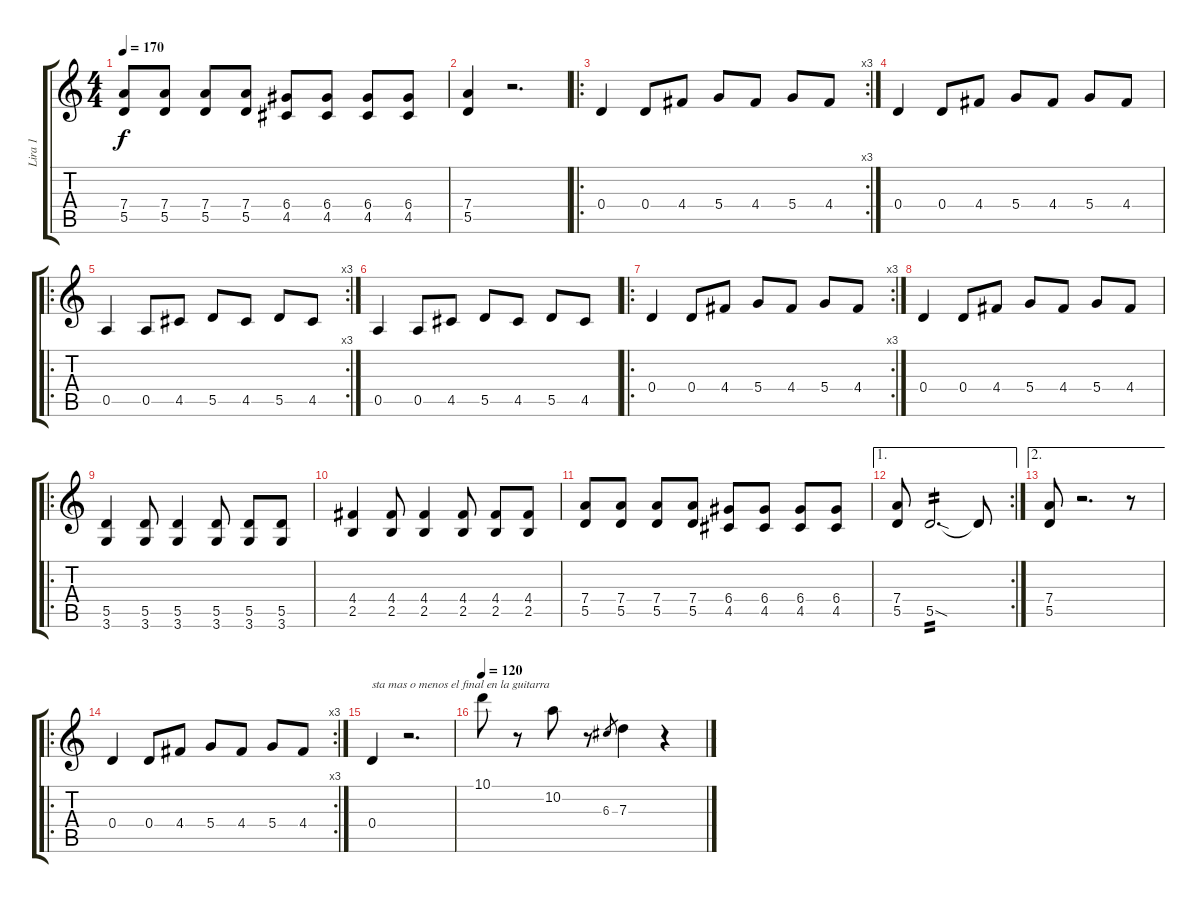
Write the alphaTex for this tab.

\track ("Lira 1" "Lira 1") {instrument overdrivenguitar}
\staff {score tabs}
\tuning (E4 B3 G3 D3 A2 E2) {hide}
\ts (4 4)
\tempo 170
\clef g2
\ks c
(7.4 5.5).8{dy f} (7.4 5.5).8 (7.4 5.5).8 (7.4 5.5).8 (6.4 4.5).8 (6.4 4.5).8 (6.4 4.5).8 (6.4 4.5).8 |
(7.4 5.5).4 r.2{d} |
\ro
\rc 3
0.4.4 0.4.8 4.4.8 5.4.8 4.4.8 5.4.8 4.4.8 |
0.4.4 0.4.8 4.4.8 5.4.8 4.4.8 5.4.8 4.4.8 |
\ro
\rc 3
0.5.4 0.5.8 4.5.8 5.5.8 4.5.8 5.5.8 4.5.8 |
0.5.4 0.5.8 4.5.8 5.5.8 4.5.8 5.5.8 4.5.8 |
\ro
\rc 3
0.4.4 0.4.8 4.4.8 5.4.8 4.4.8 5.4.8 4.4.8 |
0.4.4 0.4.8 4.4.8 5.4.8 4.4.8 5.4.8 4.4.8 |
\ro
(5.5 3.6).4 (5.5 3.6).8 (5.5 3.6).4 (5.5 3.6).8 (5.5 3.6).8 (5.5 3.6).8 |
(4.4 2.5).4 (4.4 2.5).8 (4.4 2.5).4 (4.4 2.5).8 (4.4 2.5).8 (4.4 2.5).8 |
(7.4 5.5).8 (7.4 5.5).8 (7.4 5.5).8 (7.4 5.5).8 (6.4 4.5).8 (6.4 4.5).8 (6.4 4.5).8 (6.4 4.5).8 |
\ae 1
\rc 2
(7.4 5.5).8 5.5{sod}.2{d tp 2} 5.5{t}.8 |
\ae 2
(7.4 5.5).8 r.2{d} r.8 |
\ro
\rc 3
0.4.4 0.4.8 4.4.8 5.4.8 4.4.8 5.4.8 4.4.8 |
0.4.4{txt "sta mas o menos el final en la guitarra"} r.2{d} |
\tempo 120
10.1.8 r.8 10.2.8 r.8 6.3.8{gr} 7.3.4 r.4
